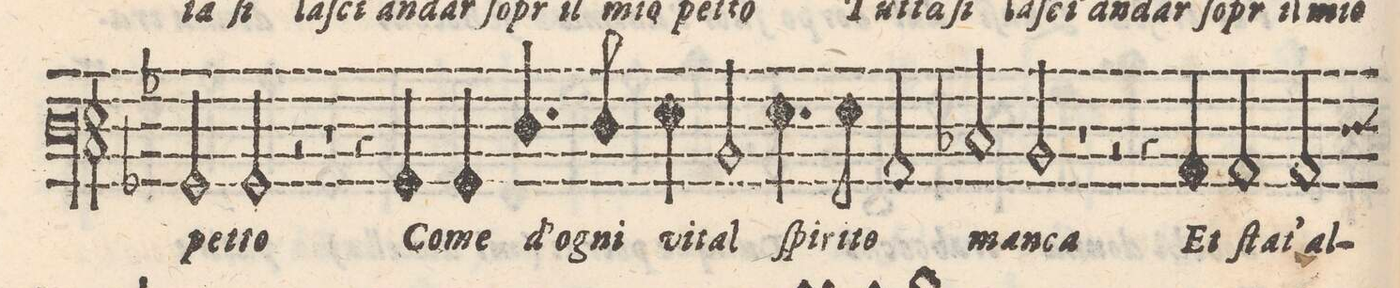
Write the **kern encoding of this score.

**kern	**text
*I"BASSO	*
*clefF3	*
*k[b-]	*
*met(C)	*
*M2/1	*
2BB-/	pet-
2BB-/	-to
2r	.
=18-	=18-
1r	.
4r	.
4BB-/	Co-
4BB-/	-me
4.F/	d'o-
=19-	=19-
8F/	-gni
4G\	vi-
2D/	-tal
4.G\	ſpi-
8G\	-ri-
2C/	-to
=20-	=20-
2E-X/	man-
2D/	-ca
1r	.
=21-	=21-
2r	.
4r	.
4C/	Et
2C/	ſtat'
2C/	al
*custos:F	*
=22-	=22-
*-	*-
